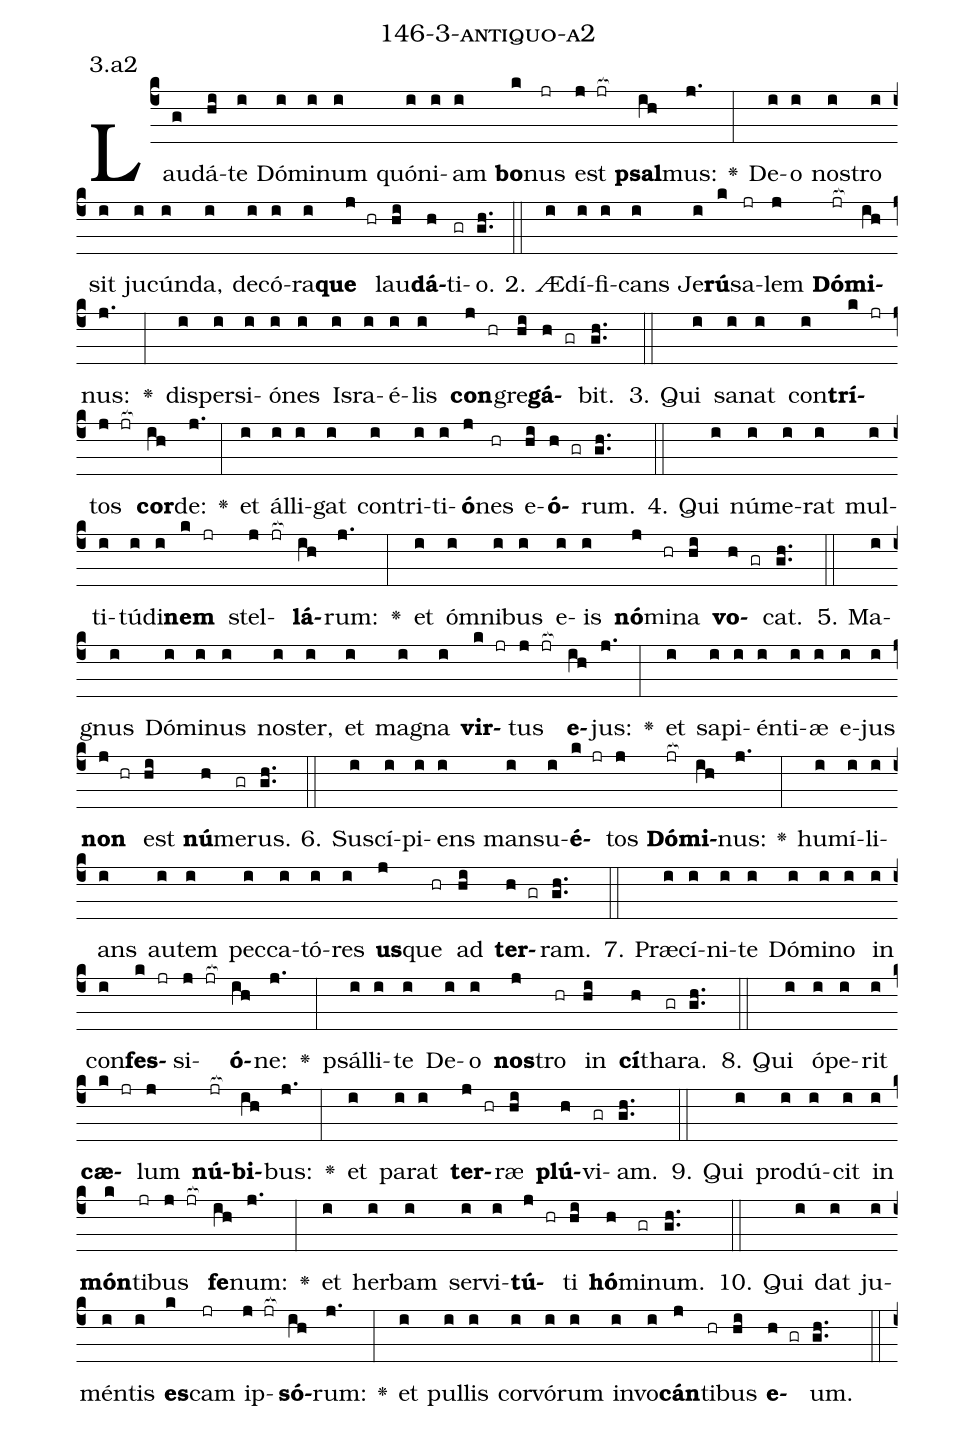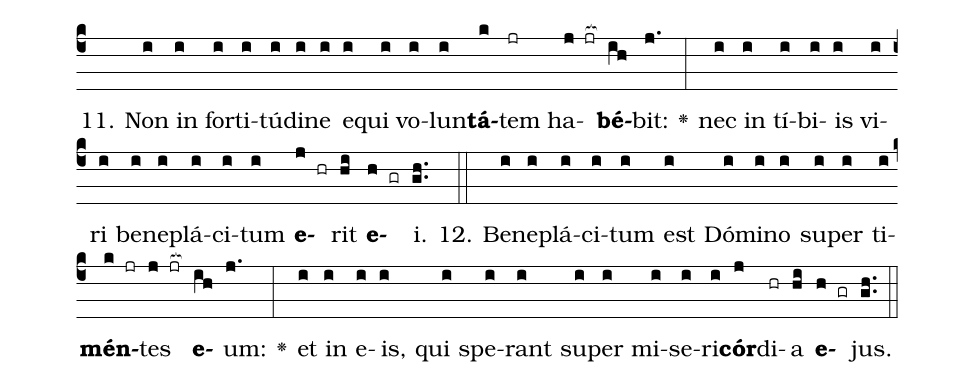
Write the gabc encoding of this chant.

name: 146-3-antiquo-a2;
annotation: 3.a2;
%%
(c4)Lau(g)dá(hi)te(i) Dó(i)mi(i)num(i) quón(i)i(i)am(i) <b>bo</b>(k)nus(jr) est(j jr[ocb:1{]) <b>psal</b>(ih[ocb:0}])mus:(j.) <v>\greheightstar</v>(:) De(i)o(i) nos(i)tro(i) sit(i) ju(i)cún(i)da,(i) de(i)có(i)ra(i)<b>que</b>(j hr) lau(hi)<b>dá</b>(h)ti(gr)o.(gh..) (::)
2. Æ(i)dí(i)fi(i)cans(i) Je(i)<b>rú</b>(k)sa(jr)lem(j) <b>Dó</b>(jr[ocb:1{])<b>mi</b>(ih[ocb:0}])nus:(j.) <v>\greheightstar</v>(:) di(i)sper(i)si(i)ó(i)nes(i) Is(i)ra(i)é(i)lis(i) <b>con</b>(j hr)gre(hi)<b>gá</b>(h gr)bit.(gh..) (::)
3. Qui(i) sa(i)nat(i) con(i)<b>trí</b>(k jr)tos(j jr[ocb:1{]) <b>cor</b>(ih[ocb:0}])de:(j.) <v>\greheightstar</v>(:) et(i) ál(i)li(i)gat(i) con(i)tri(i)ti(i)<b>ó</b>(j)nes(hr) e(hi)<b>ó</b>(h gr)rum.(gh..) (::)
4. Qui(i) nú(i)me(i)rat(i) mul(i)ti(i)tú(i)di(i)<b>nem</b>(k jr) stel(j jr[ocb:1{])<b>lá</b>(ih[ocb:0}])rum:(j.) <v>\greheightstar</v>(:) et(i) óm(i)ni(i)bus(i) e(i)is(i) <b>nó</b>(j)mi(hr)na(hi) <b>vo</b>(h gr)cat.(gh..) (::)
5. Ma(i)gnus(i) Dó(i)mi(i)nus(i) nos(i)ter,(i) et(i) ma(i)gna(i) <b>vir</b>(k jr)tus(j jr[ocb:1{]) <b>e</b>(ih[ocb:0}])jus:(j.) <v>\greheightstar</v>(:) et(i) sa(i)pi(i)én(i)ti(i)æ(i) e(i)jus(i) <b>non</b>(j hr) est(hi) <b>nú</b>(h)me(gr)rus.(gh..) (::)
6. Su(i)scí(i)pi(i)ens(i) man(i)su(i)<b>é</b>(k jr)tos(j) <b>Dó</b>(jr[ocb:1{])<b>mi</b>(ih[ocb:0}])nus:(j.) <v>\greheightstar</v>(:) hu(i)mí(i)li(i)ans(i) au(i)tem(i) pec(i)ca(i)tó(i)res(i) <b>us</b>(j)que(hr) ad(hi) <b>ter</b>(h gr)ram.(gh..) (::)
7. Præ(i)cí(i)ni(i)te(i) Dó(i)mi(i)no(i) in(i) con(i)<b>fes</b>(k jr)si(j jr[ocb:1{])<b>ó</b>(ih[ocb:0}])ne:(j.) <v>\greheightstar</v>(:) psál(i)li(i)te(i) De(i)o(i) <b>nos</b>(j)tro(hr) in(hi) <b>cí</b>(h)tha(gr)ra.(gh..) (::)
8. Qui(i) ó(i)pe(i)rit(i) <b>cæ</b>(k jr)lum(j) <b>nú</b>(jr[ocb:1{])<b>bi</b>(ih[ocb:0}])bus:(j.) <v>\greheightstar</v>(:) et(i) pa(i)rat(i) <b>ter</b>(j hr)ræ(hi) <b>plú</b>(h)vi(gr)am.(gh..) (::)
9. Qui(i) pro(i)dú(i)cit(i) in(i) <b>món</b>(k)ti(jr)bus(j jr[ocb:1{]) <b>fe</b>(ih[ocb:0}])num:(j.) <v>\greheightstar</v>(:) et(i) her(i)bam(i) ser(i)vi(i)<b>tú</b>(j hr)ti(hi) <b>hó</b>(h)mi(gr)num.(gh..) (::)
10. Qui(i) dat(i) ju(i)mén(i)tis(i) <b>es</b>(k)cam(jr) ip(j jr[ocb:1{])<b>só</b>(ih[ocb:0}])rum:(j.) <v>\greheightstar</v>(:) et(i) pul(i)lis(i) cor(i)vó(i)rum(i) in(i)vo(i)<b>cán</b>(j)ti(hr)bus(hi) <b>e</b>(h gr)um.(gh..) (::)
11. Non(i) in(i) for(i)ti(i)tú(i)di(i)ne(i) e(i)qui(i) vo(i)lun(i)<b>tá</b>(k)tem(jr) ha(j jr[ocb:1{])<b>bé</b>(ih[ocb:0}])bit:(j.) <v>\greheightstar</v>(:) nec(i) in(i) tí(i)bi(i)is(i) vi(i)ri(i) be(i)ne(i)plá(i)ci(i)tum(i) <b>e</b>(j hr)rit(hi) <b>e</b>(h gr)i.(gh..) (::)
12. Be(i)ne(i)plá(i)ci(i)tum(i) est(i) Dó(i)mi(i)no(i) su(i)per(i) ti(i)<b>mén</b>(k jr)tes(j jr[ocb:1{]) <b>e</b>(ih[ocb:0}])um:(j.) <v>\greheightstar</v>(:) et(i) in(i) e(i)is,(i) qui(i) spe(i)rant(i) su(i)per(i) mi(i)se(i)ri(i)<b>cór</b>(j)di(hr)a(hi) <b>e</b>(h gr)jus.(gh..) (::)
